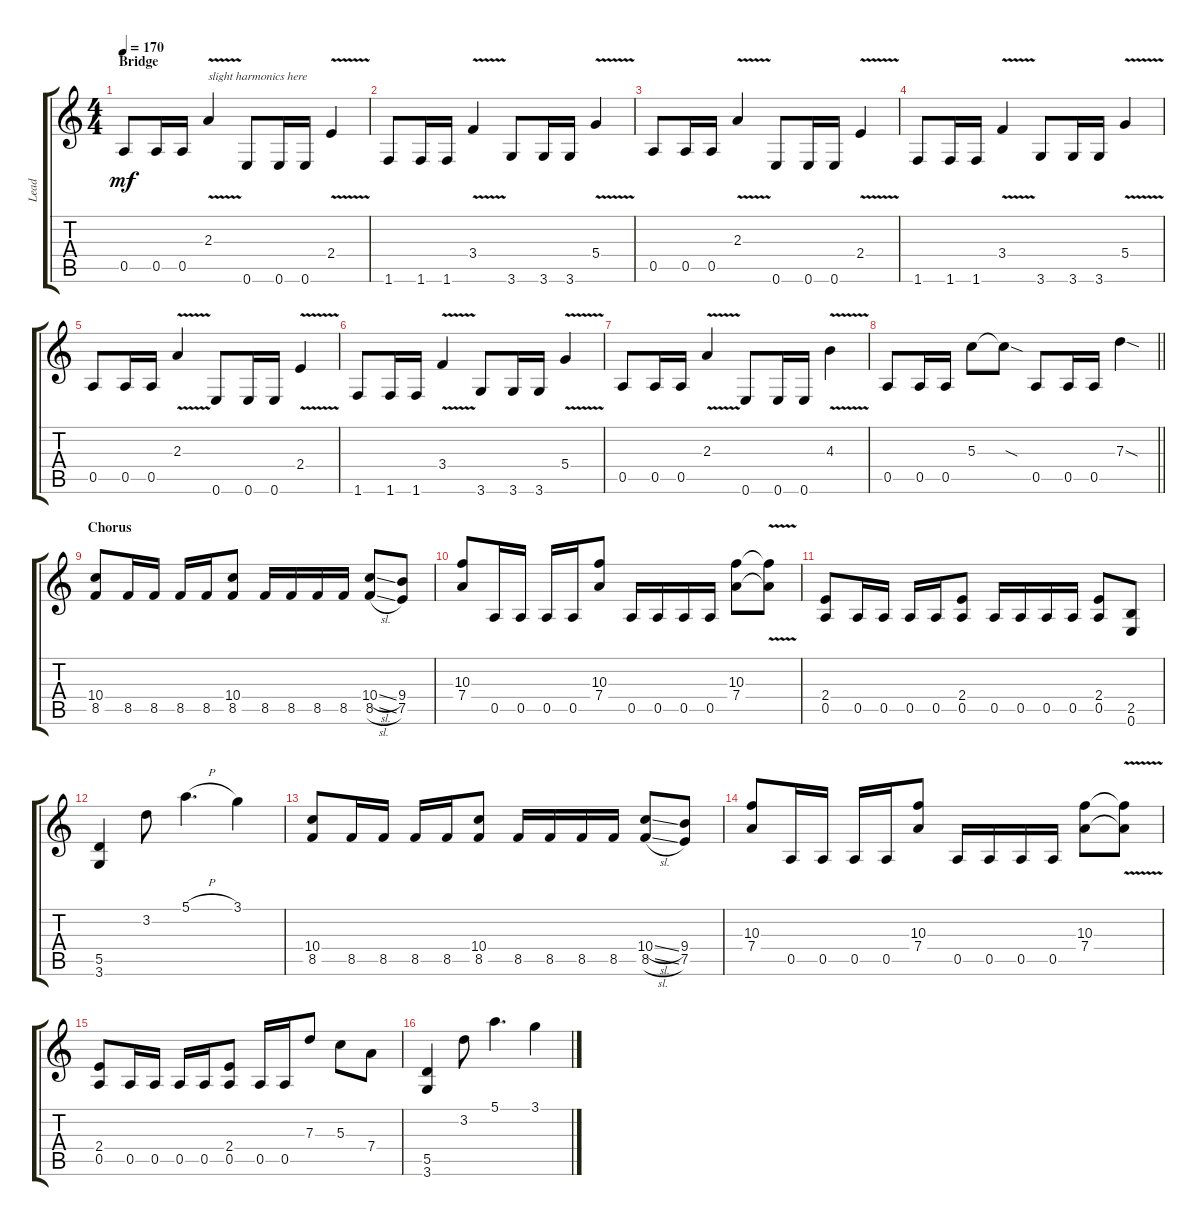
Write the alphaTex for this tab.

\track ("Lead" "Lead") {instrument distortionguitar}
\staff {score tabs}
\tuning (E4 B3 G3 D3 A2 E2) {hide}
\ts (4 4)
\section ("" "Bridge")
\tempo 170
\clef g2
\ks c
0.5.8{dy mf} 0.5.16 0.5.16 2.3{v}.4{txt "slight harmonics here"} 0.6.8 0.6.16 0.6.16 2.4{v}.4 |
1.6.8 1.6.16 1.6.16 3.4{v}.4 3.6.8 3.6.16 3.6.16 5.4{v}.4 |
0.5.8 0.5.16 0.5.16 2.3{v}.4 0.6.8 0.6.16 0.6.16 2.4{v}.4 |
1.6.8 1.6.16 1.6.16 3.4{v}.4 3.6.8 3.6.16 3.6.16 5.4{v}.4 |
0.5.8 0.5.16 0.5.16 2.3{v}.4 0.6.8 0.6.16 0.6.16 2.4{v}.4 |
1.6.8 1.6.16 1.6.16 3.4{v}.4 3.6.8 3.6.16 3.6.16 5.4{v}.4 |
0.5.8 0.5.16 0.5.16 2.3{v}.4 0.6.8 0.6.16 0.6.16 4.3{v}.4 |
\barLineRight lightlight
0.5.8 0.5.16 0.5.16 5.3.8 5.3{sod t}.8 0.5.8 0.5.16 0.5.16 7.3{sod}.4 |
\section ("" "Chorus")
(10.4 8.5).8 8.5.16 8.5.16 8.5.16 8.5.16 (10.4 8.5).8 8.5.16 8.5.16 8.5.16 8.5.16 (10.4{sl} 8.5{sl}).8 (9.4 7.5).8 |
(10.3 7.4).8 0.5.16 0.5.16 0.5.16 0.5.16 (10.3 7.4).8 0.5.16 0.5.16 0.5.16 0.5.16 (10.3 7.4).8 (10.3{v t} 7.4{v t}).8 |
(2.4 0.5).8 0.5.16 0.5.16 0.5.16 0.5.16 (2.4 0.5).8 0.5.16 0.5.16 0.5.16 0.5.16 (2.4 0.5).8 (2.5 0.6).8 |
(5.5 3.6).4 3.2.8 5.1{h}.4{d} 3.1.4 |
(10.4 8.5).8 8.5.16 8.5.16 8.5.16 8.5.16 (10.4 8.5).8 8.5.16 8.5.16 8.5.16 8.5.16 (10.4{sl} 8.5{sl}).8 (9.4 7.5).8 |
(10.3 7.4).8 0.5.16 0.5.16 0.5.16 0.5.16 (10.3 7.4).8 0.5.16 0.5.16 0.5.16 0.5.16 (10.3 7.4).8 (10.3{v t} 7.4{v t}).8 |
(2.4 0.5).8 0.5.16 0.5.16 0.5.16 0.5.16 (2.4 0.5).8 0.5.16 0.5.16 7.3.8 5.3.8 7.4.8 |
(5.5 3.6).4 3.2.8 5.1.4{d} 3.1.4
